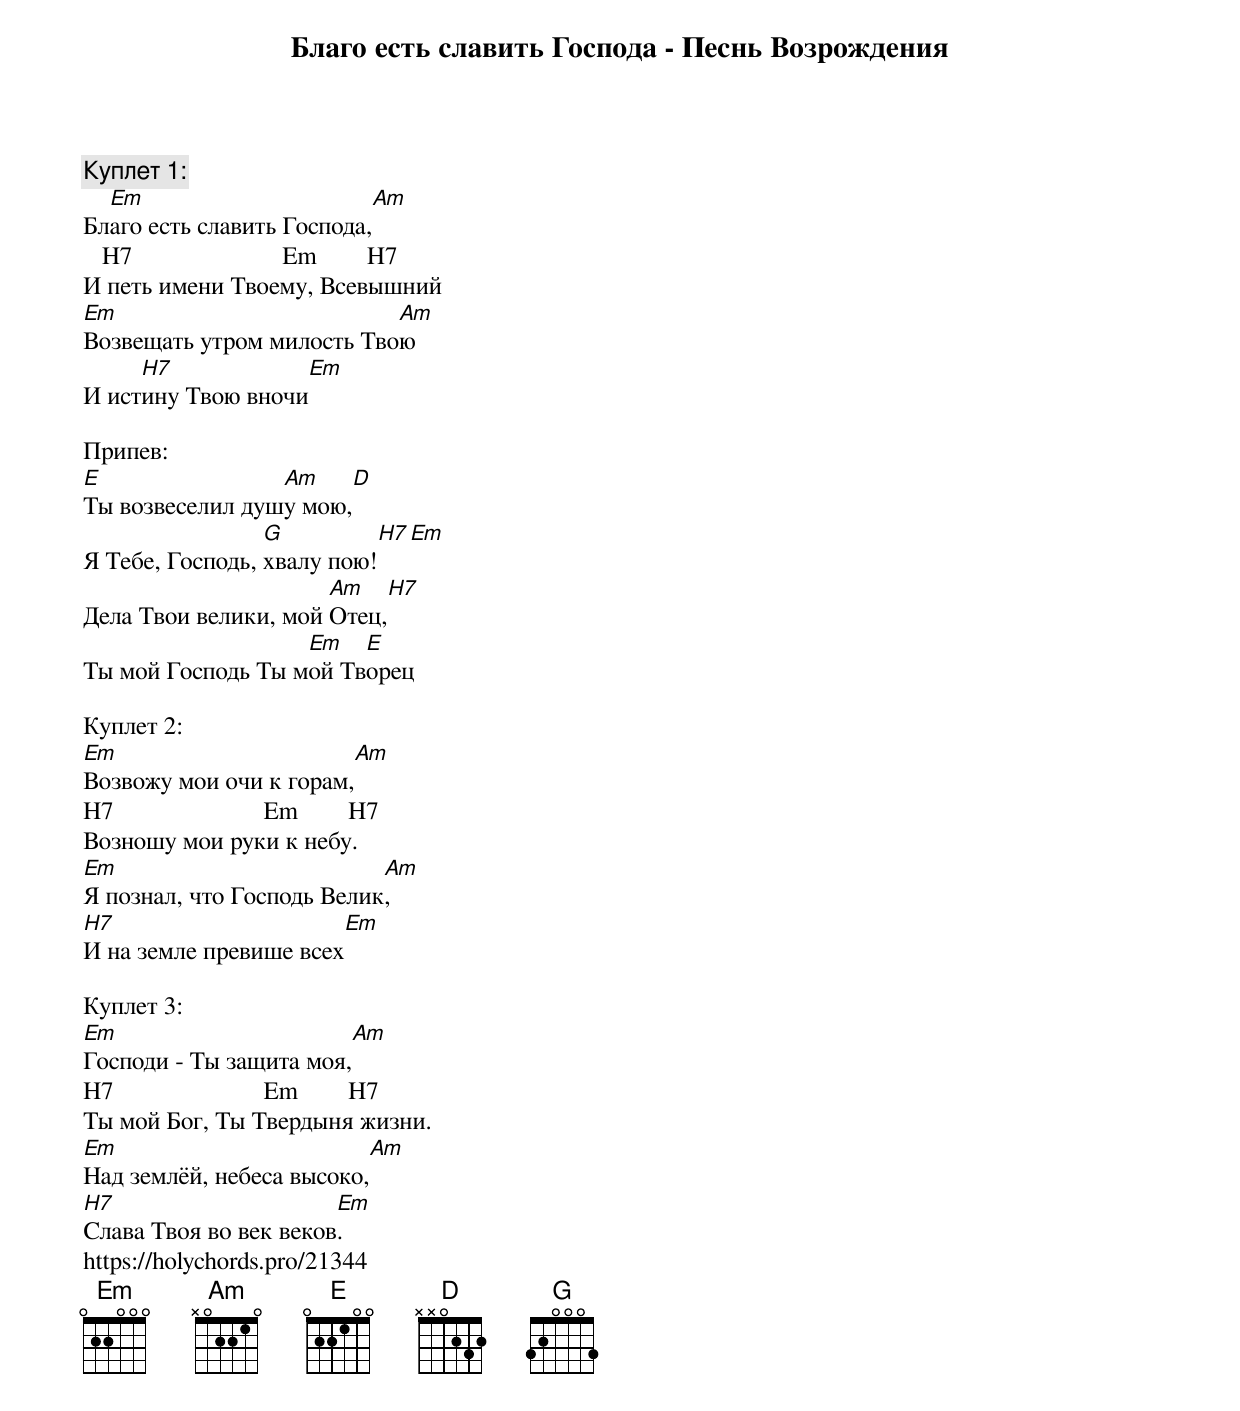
Благо есть славить Господа - Песнь Возрождения

Куплет 1:
  Em                          Am
Благо есть славить Господа,
   H7                        Em        H7
И петь имени Твоему, Всевышний
Em                         Am
Возвещать утром милость Твою
     H7                     Em
И истину Твою вночи

Припев:
E                Am               D
Ты возвеселил душу мою,
                 G               H7    Em
Я Тебе, Господь, хвалу пою!
                      Am              H7
Дела Твои велики, мой Отец,
                   Em   E
Ты мой Господь Ты мой Творец

Куплет 2:
Em                          Am
Возвожу мои очи к горам,
H7                        Em        H7
Возношу мои руки к небу.
Em                         Am
Я познал, что Господь Велик,
H7                     Em
И на земле превише всех

Куплет 3:
Em                         Am
Господи - Ты защита моя,
H7                        Em        H7
Ты мой Бог, Ты Твердыня жизни.
Em                         Am
Над землёй, небеса высоко,
H7                     Em
Слава Твоя во век веков.
https://holychords.pro/21344
